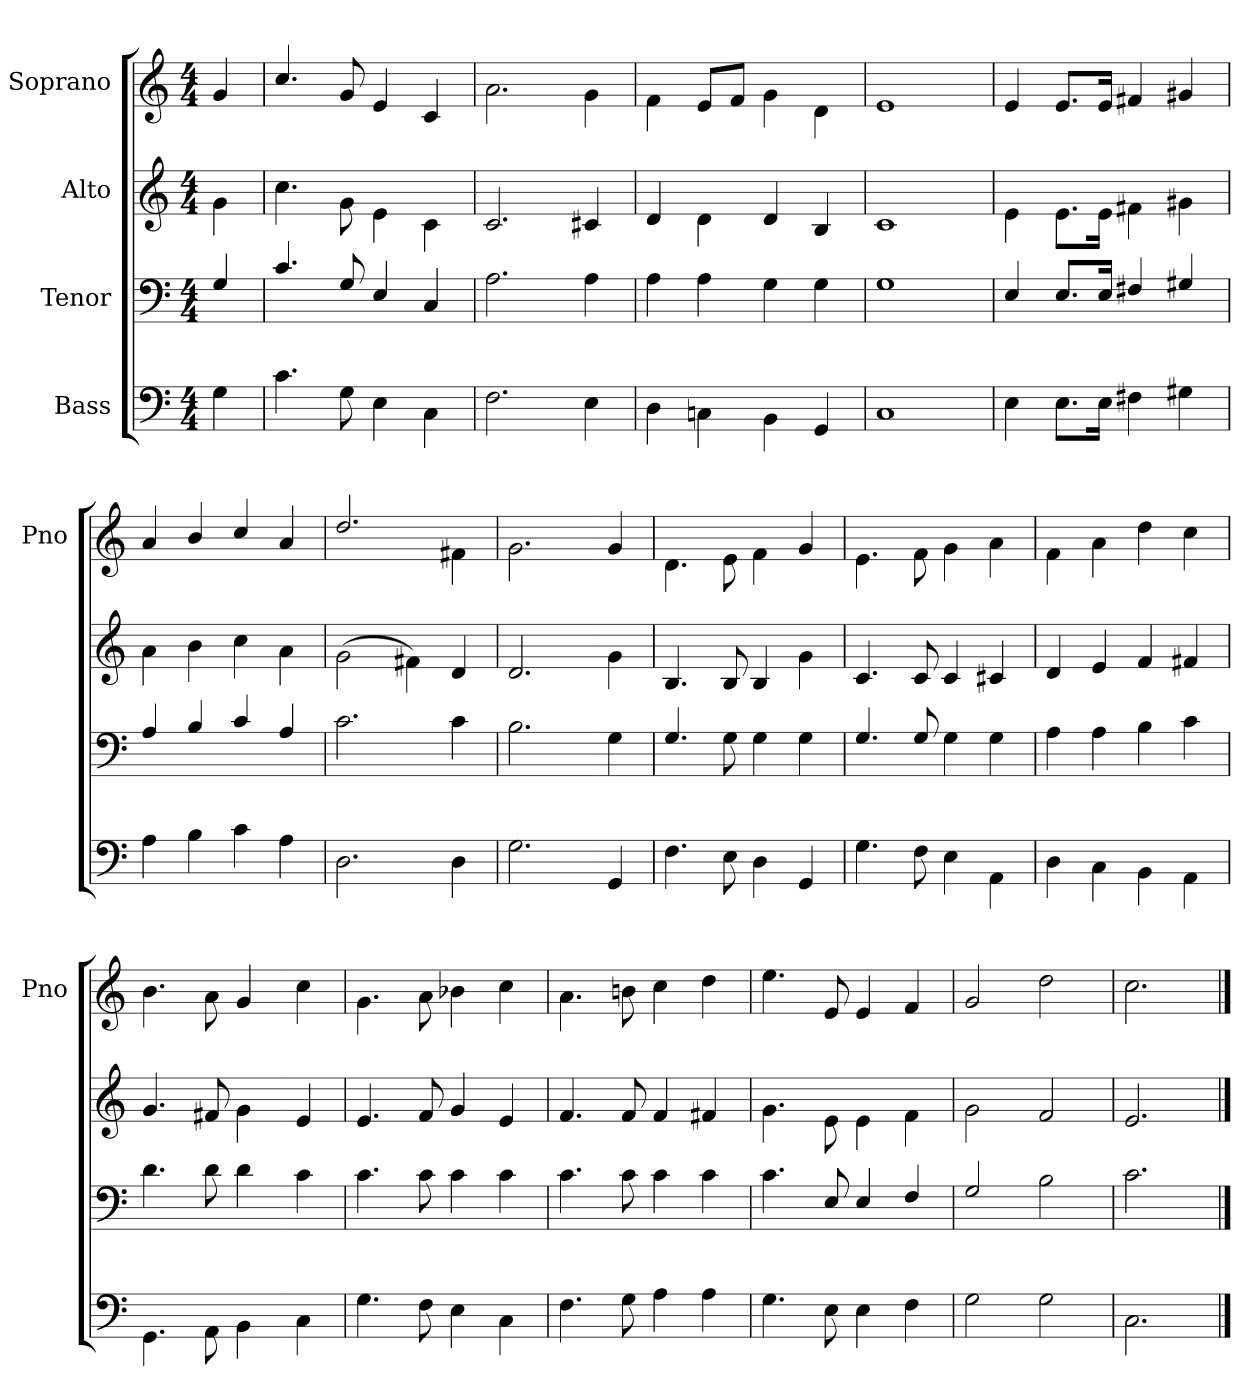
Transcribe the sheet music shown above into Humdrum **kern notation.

**kern	**kern	**kern	**kern
*part4	*part3	*part2	*part1
*staff4	*staff3	*staff2	*staff1
*I"Bass	*I"Tenor	*I"Alto	*I"Soprano
*	*	*	*I'Pno
*clefF4	*clefF4	*clefG2	*clefG2
*k[]	*k[]	*k[]	*k[]
*M4/4	*M4/4	*M4/4	*M4/4
=	=	=	=
4G\	4G/	4g\	4g/
=	=	=	=
4.c\	4.c/	4.cc\	4.cc/
8G\	8G/	8g\	8g/
4E\	4E/	4e\	4e/
4C\	4C/	4c\	4c/
=	=	=	=
2.F\	2.A\	2.c/	2.a\
4E\	4A\	4c#X/	4g\
=	=	=	=
4D\	4A\	4d/	4f\
4Cn\	4A\	4d\	8e/L
.	.	.	8f/J
4BB\	4G\	4d/	4g\
4GG/	4G\	4B/	4d\
=	=	=	=
1C	1G	1c	1e
=	=	=	=
4E\	4E/	4e\	4e/
8.E\L	8.E/L	8.e\L	8.e/L
16E\Jk	16E/Jk	16e\Jk	16e/Jk
4F#\	4F#/	4f#\	4f#/
4G#\	4G#/	4g#\	4g#/
=	=	=	=
4A\	4A/	4a\	4a/
4B\	4B/	4b\	4b/
4c\	4c/	4cc\	4cc/
4A\	4A/	4a\	4a/
=	=	=	=
2.D\	2.c\	(<2g\	2.dd/
.	.	4f#X\)	.
4D\	4c\	4d/	4f#\
=	=	=	=
2.G\	2.B\	2.d/	2.g\
=-	=-	=-	=-
4GG/	4G\	4g\	4g/
=	=	=	=
4.F\	4.G/	4.B/	4.d\
8E\	8G\	8B/	8e\
4D\	4G\	4B/	4f\
4GG/	4G\	4g\	4g/
=	=	=	=
4.G\	4.G/	4.c/	4.e\
8F\	8G/	8c/	8f\
4E\	4G\	4c/	4g\
4AA\	4G\	4c#X/	4a\
=	=	=	=
4D\	4A\	4d/	4f\
4C\	4A\	4e/	4a\
4BB\	4B\	4f/	4dd\
4AA\	4c\	4f#X/	4cc\
=	=	=	=
4.GG\	4.d\	4.g/	4.b\
8AA\	8d\	8f#X/	8a\
4BB\	4d\	4g\	4g/
=-	=-	=-	=-
4C\	4c\	4e/	4cc\
=	=	=	=
4.G\	4.c\	4.e/	4.g\
8F\	8c\	8f/	8a\
4E\	4c\	4g/	4b-X\
4C\	4c\	4e/	4cc\
=	=	=	=
4.F\	4.c\	4.f/	4.a\
8G\	8c\	8f/	8bn\
4A\	4c\	4f/	4cc\
4A\	4c\	4f#X/	4dd\
=	=	=	=
4.G\	4.c\	4.g\	4.ee\
8E\	8E/	8e\	8e/
4E\	4E/	4e\	4e/
4F\	4F/	4f\	4f/
=	=	=	=
2G\	2G/	2g\	2g/
2G\	2B\	2f/	2dd\
=	=	=	=
2.C\	2.c\	2.e/	2.cc\
==	==	==	==
*-	*-	*-	*-
